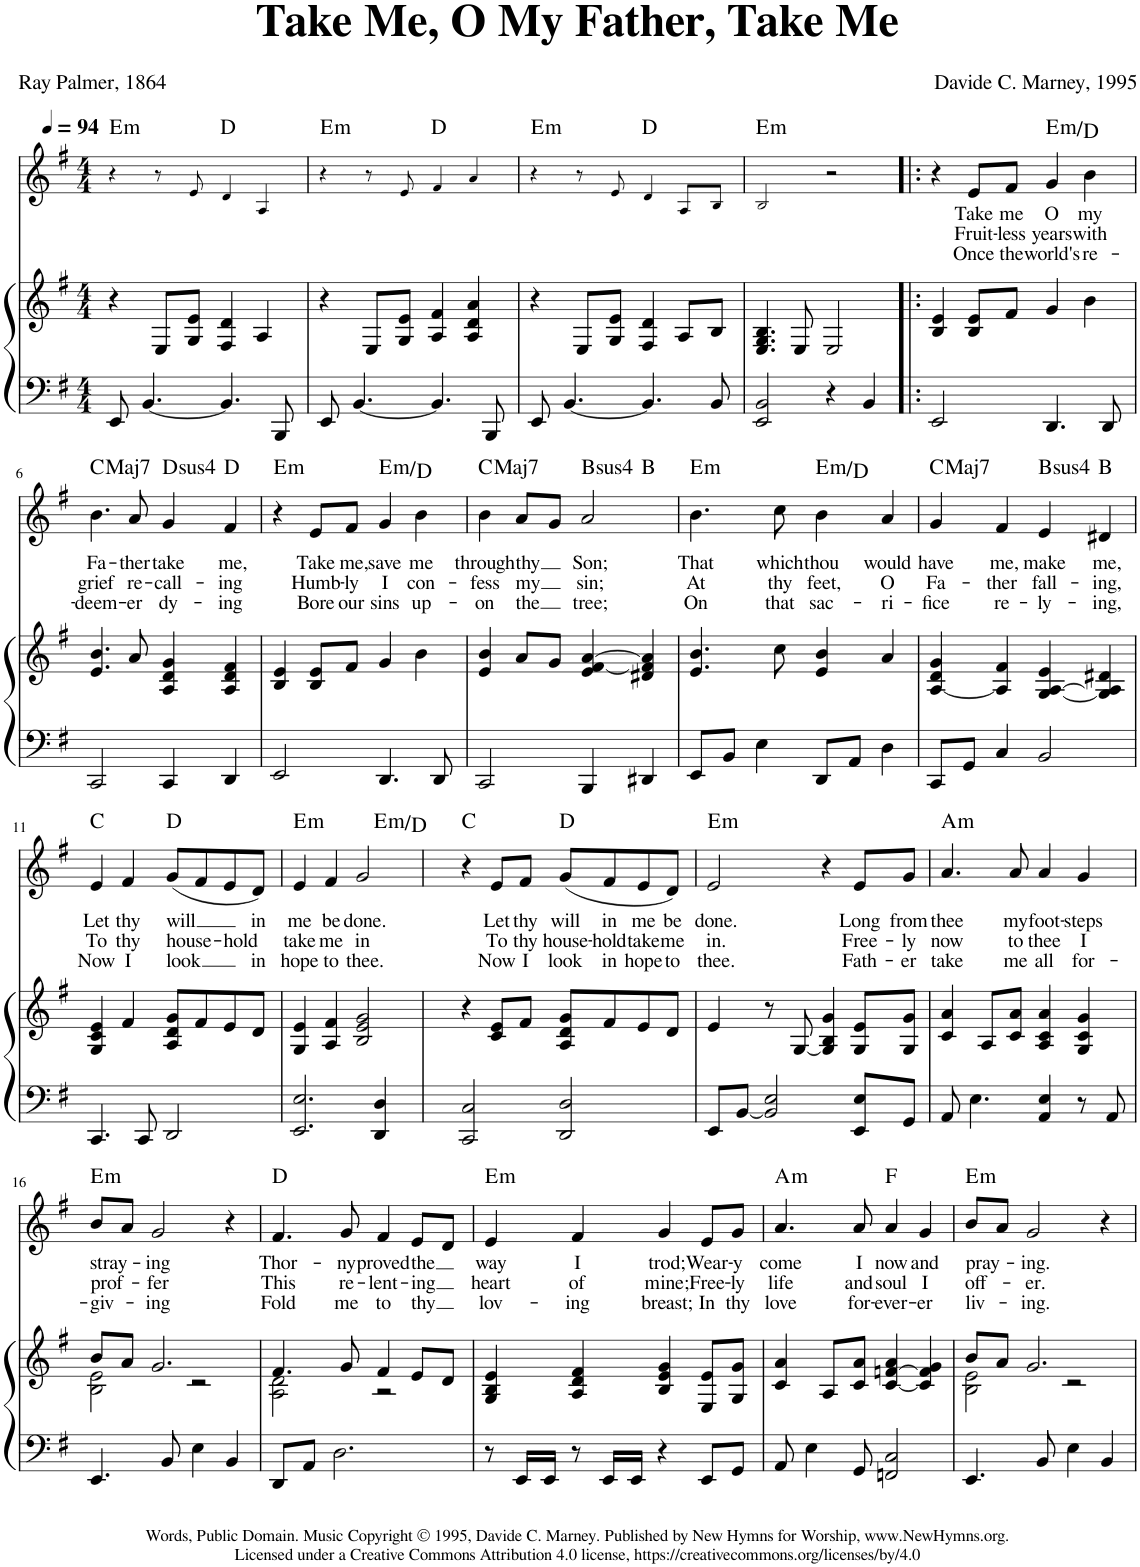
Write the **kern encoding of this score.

**kern	**kern	**kern	**text	**text	**text	**harte
*part2	*part2	*part1	*part1	*part1	*part1	*part1
*staff3	*staff2	*staff1	*staff1	*staff1	*staff1	*
*I"Piano	*	*I"Voice	*	*	*	*
*I'Pno	*	*	*	*	*	*
*clefF4	*clefG2	*clefG2	*	*	*	*
*k[f#]	*k[f#]	*k[f#]	*	*	*	*
*M4/4	*M4/4	*M4/4	*	*	*	*
*MM94	*MM94	*MM94	*	*	*	*
=1	=1	=1	=1	=1	=1	=1
!	!	!	!	!	!	!LO:H:kt=m
8EE/	4r	4r	.	.	.	E:min
[4.BB/	.	.	.	.	.	.
.	8E/L	8r	.	.	.	.
.	8G/ 8e/J	8e!/	.	.	.	.
4.BB/]	4F#/ 4d/	4d!/	.	.	.	D:maj
.	4A/	4A!/	.	.	.	.
8BBB/	.	.	.	.	.	.
=2	=2	=2	=2	=2	=2	=2
!	!	!	!	!	!	!LO:H:kt=m
8EE/	4r	4r	.	.	.	E:min
[4.BB/	.	.	.	.	.	.
.	8E/L	8r	.	.	.	.
.	8G/ 8e/J	8e!/	.	.	.	.
4.BB/]	4A/ 4f#/	4f#!/	.	.	.	D:maj
.	4A/ 4d/ 4a/	4a!/	.	.	.	.
8BBB/	.	.	.	.	.	.
=3	=3	=3	=3	=3	=3	=3
!	!	!	!	!	!	!LO:H:kt=m
8EE/	4r	4r	.	.	.	E:min
[4.BB/	.	.	.	.	.	.
.	8E/L	8r	.	.	.	.
.	8G/ 8e/J	8e!/	.	.	.	.
4.BB/]	4F#/ 4d/	4d!/	.	.	.	D:maj
.	8A/L	8A!/L	.	.	.	.
8BB/	8B/J	8B!/J	.	.	.	.
=4	=4	=4	=4	=4	=4	=4
!	!	!	!	!	!	!LO:H:kt=m
2EE/ 2BB/	4.E/ 4.G/ 4.B/	2B!/	.	.	.	E:min
.	8E/	.	.	.	.	.
4r	2E/	2r	.	.	.	.
4BB/	.	.	.	.	.	.
=5!|:	=5!|:	=5!|:	=5!|:	=5!|:	=5!|:	=5!|:
2EE/	4B/ 4e/	4r	.	.	.	.
!	!	!	!LO:LY:b	!LO:LY:b	!LO:LY:b	!
.	8B/ 8e/L	8e/L	Take	Fruit-	Once	.
!	!	!	!LO:LY:b	!LO:LY:b	!LO:LY:b	!
.	8f#/J	8f#/J	me	-less	the	.
!	!	!	!LO:LY:b	!LO:LY:b	!LO:LY:b	!LO:H:kt=m
4.DD/	4g/	4g/	O	years	world's	E:min/b7
!	!	!	!LO:LY:b	!LO:LY:b	!LO:LY:b	!
.	4b\	4b\	my	with	re-	.
8DD/	.	.	.	.	.	.
!!LO:LB:g=z
=6	=6	=6	=6	=6	=6	=6
!	!	!	!LO:LY:b	!LO:LY:b	!LO:LY:b	!LO:H:kt=Maj7
2CC/	4.e/ 4.b/	4.b\	Fa-	grief	-deem-	C:maj7
!	!	!	!LO:LY:b	!LO:LY:b	!LO:LY:b	!
.	8a/	8a/	-ther	re-	-er	.
!	!	!	!LO:LY:b	!LO:LY:b	!LO:LY:b	!LO:H:kt=4
4CC/	4A/ 4d/ 4g/	4g/	take	-call-	dy-	D:sus4
!	!	!	!LO:LY:b	!LO:LY:b	!LO:LY:b	!
4DD/	4A/ 4d/ 4f#/	4f#/	me,	-ing	-ing	D:maj
=7	=7	=7	=7	=7	=7	=7
!	!	!	!	!	!	!LO:H:kt=m
2EE/	4B/ 4e/	4r	.	.	.	E:min
!	!	!	!LO:LY:b	!LO:LY:b	!LO:LY:b	!
.	8B/ 8e/L	8e/L	Take	Humb-	Bore	.
!	!	!	!LO:LY:b	!LO:LY:b	!LO:LY:b	!
.	8f#/J	8f#/J	me,	-ly	our	.
!	!	!	!LO:LY:b	!LO:LY:b	!LO:LY:b	!LO:H:kt=m
4.DD/	4g/	4g/	save	I	sins	E:min/b7
!	!	!	!LO:LY:b	!LO:LY:b	!LO:LY:b	!
.	4b\	4b\	me	con-	up-	.
8DD/	.	.	.	.	.	.
=8	=8	=8	=8	=8	=8	=8
!	!	!	!LO:LY:b	!LO:LY:b	!LO:LY:b	!LO:H:kt=Maj7
*	*	*^	*	*	*	*
2CC/	4e/ 4b/	4b\	2.ryy	through	-fess	-on	C:maj7
!	!	!	!	!LO:LY:b	!LO:LY:b	!LO:LY:b	!
.	8a/L	8a/L	.	thy	my	the	.
.	8g/J	8g/J	.	.	.	.	.
!	!	!	!	!LO:LY:b	!LO:LY:b	!LO:LY:b	!LO:H:kt=4
4BBB/	4e/ [4f#/ [4a/	2a/	.	Son;	sin;	tree;	B:sus4
4DD#X/	4d#X/ 4f#/] 4a/]	.	4ryy	.	.	.	B:maj
=9	=9	=9	=9	=9	=9	=9	=9
!	!	!	!	!LO:LY:b	!LO:LY:b	!LO:LY:b	!LO:H:kt=m
*	*	*v	*v	*	*	*	*
8EE/L	4.e/ 4.b/	4.b\	That	At	On	E:min
8BB/J	.	.	.	.	.	.
4E\	.	.	.	.	.	.
!	!	!	!LO:LY:b	!LO:LY:b	!LO:LY:b	!
.	8cc\	8cc\	which	thy	that	.
!	!	!	!LO:LY:b	!LO:LY:b	!LO:LY:b	!LO:H:kt=m
8DD/L	4e/ 4b/	4b\	thou	feet,	sac-	E:min/b7
8AA/J	.	.	.	.	.	.
!	!	!	!LO:LY:b	!LO:LY:b	!LO:LY:b	!
4D\	4a/	4a/	would	O	-ri-	.
=10	=10	=10	=10	=10	=10	=10
!	!	!	!LO:LY:b	!LO:LY:b	!LO:LY:b	!LO:H:kt=Maj7
8CC/L	[4A/ 4d/ 4g/	4g/	have	Fa-	-fice	C:maj7
8GG/J	.	.	.	.	.	.
!	!	!	!LO:LY:b	!LO:LY:b	!LO:LY:b	!
4C/	4A/] 4f#/	4f#/	me,	-ther	re-	.
!	!	!	!LO:LY:b	!LO:LY:b	!LO:LY:b	!LO:H:kt=4
2BB/	[4G/ [4A/ 4e/	4e/	make	fall-	-ly-	B:sus4
!	!	!	!LO:LY:b	!LO:LY:b	!LO:LY:b	!
.	4G/] 4A/] 4d#X/	4d#X/	me,	-ing,	-ing,	B:maj
!!LO:LB:g=z
=11	=11	=11	=11	=11	=11	=11
!	!	!	!LO:LY:b	!LO:LY:b	!LO:LY:b	!
4.CC/	4G/ 4c/ 4e/	4e/	Let	To	Now	C:maj
!	!	!	!LO:LY:b	!LO:LY:b	!LO:LY:b	!
.	4f#/	4f#/	thy	thy	I	.
8CC/	.	.	.	.	.	.
!	!	!	!LO:LY:b	!LO:LY:b	!LO:LY:b	!
2DD/	8A/ 8d/ 8g/L	(8g/L	will	house-	look	D:maj
.	8f#/	8f#/	.	.	.	.
!	!	!	!	!LO:LY:b	!	!
.	8e/	8e/	.	-hold	.	.
!	!	!	!LO:LY:b	!	!LO:LY:b	!
.	8d/J	8d/J)	in	.	in	.
=12	=12	=12	=12	=12	=12	=12
!	!	!	!LO:LY:b	!LO:LY:b	!LO:LY:b	!LO:H:kt=m
*	*	*^	*	*	*	*
2.EE/ 2.E/	4G/ 4e/	4e/	2.ryy	me	take	hope	E:min
!	!	!	!	!LO:LY:b	!LO:LY:b	!LO:LY:b	!
.	4A/ 4f#/	4f#/	.	be	me	to	.
!	!	!	!	!LO:LY:b	!LO:LY:b	!LO:LY:b	!
.	2B/ 2e/ 2g/	2g/	.	done.	in	thee.	.
!	!	!	!	!	!	!	!LO:H:kt=m
4DD/ 4D/	.	.	4ryy	.	.	.	E:min/b7
*	*	*v	*v	*	*	*	*
=13	=13	=13	=13	=13	=13	=13
2CC/ 2C/	4r	4r	.	.	.	C:maj
!	!	!	!LO:LY:b	!LO:LY:b	!LO:LY:b	!
.	8c/ 8e/L	8e/L	Let	To	Now	.
!	!	!	!LO:LY:b	!LO:LY:b	!LO:LY:b	!
.	8f#/J	8f#/J	thy	thy	I	.
!	!	!	!LO:LY:b	!LO:LY:b	!LO:LY:b	!
2DD/ 2D/	8A/ 8d/ 8g/L	(8g/L	will	house-	look	D:maj
!	!	!	!LO:LY:b	!LO:LY:b	!LO:LY:b	!
.	8f#/	8f#/	in	-hold	in	.
!	!	!	!LO:LY:b	!LO:LY:b	!LO:LY:b	!
.	8e/	8e/	me	take	hope	.
!	!	!	!LO:LY:b	!LO:LY:b	!LO:LY:b	!
.	8d/J	8d/J)	be	me	to	.
=14	=14	=14	=14	=14	=14	=14
!	!	!	!LO:LY:b	!LO:LY:b	!LO:LY:b	!LO:H:kt=m
8EE/L	4e/	2e/	done.	in.	thee.	E:min
[8BB/J	.	.	.	.	.	.
2BB/] 2E/	8r	.	.	.	.	.
.	[8G/	.	.	.	.	.
.	4G/] 4B/ 4g/	4r	.	.	.	.
!	!	!	!LO:LY:b	!LO:LY:b	!LO:LY:b	!
8EE/ 8E/L	8G/ 8e/L	8e/L	Long	Free-	Fath-	.
!	!	!	!LO:LY:b	!LO:LY:b	!LO:LY:b	!
8GG/J	8G/ 8g/J	8g/J	from	-ly	-er	.
=15	=15	=15	=15	=15	=15	=15
!	!	!	!LO:LY:b	!LO:LY:b	!LO:LY:b	!LO:H:kt=m
8AA/	4c/ 4a/	4.a/	thee	now	take	A:min
4.E\	.	.	.	.	.	.
.	8A/L	.	.	.	.	.
!	!	!	!LO:LY:b	!LO:LY:b	!LO:LY:b	!
.	8c/ 8a/J	8a/	my	to	me	.
!	!	!	!LO:LY:b	!LO:LY:b	!LO:LY:b	!
4AA/ 4E/	4A/ 4c/ 4a/	4a/	foot-	thee	all	.
!	!	!	!LO:LY:b	!LO:LY:b	!LO:LY:b	!
8r	4G/ 4c/ 4g/	4g/	-steps	I	for-	.
8AA/	.	.	.	.	.	.
!!LO:LB:g=z
=16	=16	=16	=16	=16	=16	=16
*	*^	*	*	*	*	*
!	!	!	!	!LO:LY:b	!LO:LY:b	!LO:LY:b	!LO:H:kt=m
4.EE/	8b/L	2B\ 2e\	8b/L	stray-	prof-	-giv-	E:min
.	8a/J	.	8a/J	.	.	.	.
!	!	!	!	!LO:LY:b	!LO:LY:b	!LO:LY:b	!
.	2.g/	.	2g/	-ing	-fer	-ing	.
8BB/	.	.	.	.	.	.	.
4E\	.	2r	.	.	.	.	.
4BB/	.	.	4r	.	.	.	.
=17	=17	=17	=17	=17	=17	=17	=17
!	!	!	!	!LO:LY:b	!LO:LY:b	!LO:LY:b	!
8DD/L	4.f#/	2A\ 2d\	4.f#/	Thor-	This	Fold	D:maj
8AA/J	.	.	.	.	.	.	.
2.D\	.	.	.	.	.	.	.
!	!	!	!	!LO:LY:b	!LO:LY:b	!LO:LY:b	!
.	8g/	.	8g/	-ny	re-	me	.
!	!	!	!	!LO:LY:b	!LO:LY:b	!LO:LY:b	!
.	4f#/	2r	4f#/	proved	-lent-	to	.
!	!	!	!	!LO:LY:b	!LO:LY:b	!LO:LY:b	!
.	8e/L	.	8e/L	the	-ing	thy	.
.	8d/J	.	8d/J	.	.	.	.
*	*v	*v	*	*	*	*	*
=18	=18	=18	=18	=18	=18	=18
!	!	!	!LO:LY:b	!LO:LY:b	!LO:LY:b	!LO:H:kt=m
8r	4G/ 4B/ 4e/	4e/	way	heart	lov-	E:min
16EE/LL	.	.	.	.	.	.
16EE/JJ	.	.	.	.	.	.
!	!	!	!LO:LY:b	!LO:LY:b	!LO:LY:b	!
8r	4A/ 4d/ 4f#/	4f#/	I	of	-ing	.
16EE/LL	.	.	.	.	.	.
16EE/JJ	.	.	.	.	.	.
!	!	!	!LO:LY:b	!LO:LY:b	!LO:LY:b	!
4r	4B/ 4e/ 4g/	4g/	trod;	mine;	breast;	.
!	!	!	!LO:LY:b	!LO:LY:b	!LO:LY:b	!
8EE/L	8E/ 8e/L	8e/L	Wear-	Free-	In	.
!	!	!	!LO:LY:b	!LO:LY:b	!LO:LY:b	!
8GG/J	8G/ 8g/J	8g/J	-y	-ly	thy	.
=19	=19	=19	=19	=19	=19	=19
!	!	!	!LO:LY:b	!LO:LY:b	!LO:LY:b	!LO:H:kt=m
8AA/	4c/ 4a/	4.a/	come	life	love	A:min
4E\	.	.	.	.	.	.
.	8A/L	.	.	.	.	.
!	!	!	!LO:LY:b	!LO:LY:b	!LO:LY:b	!
8GG/	8c/ 8a/J	8a/	I	and	for-	.
!	!	!	!LO:LY:b	!LO:LY:b	!LO:LY:b	!
2FFn/ 2C/	[4c/ [4fn/ 4a/	4a/	now	soul	-ever-	F:maj
!	!	!	!LO:LY:b	!LO:LY:b	!LO:LY:b	!
.	4c/] 4f/] 4g/	4g/	and	I	-er	.
=20	=20	=20	=20	=20	=20	=20
*	*^	*	*	*	*	*
!	!	!	!	!LO:LY:b	!LO:LY:b	!LO:LY:b	!LO:H:kt=m
4.EE/	8b/L	2B\ 2e\	8b/L	pray-	off-	liv-	E:min
.	8a/J	.	8a/J	.	.	.	.
!	!	!	!	!LO:LY:b	!LO:LY:b	!LO:LY:b	!
.	2.g/	.	2g/	-ing.	-er.	-ing.	.
8BB/	.	.	.	.	.	.	.
4E\	.	2r	.	.	.	.	.
4BB/	.	.	4r	.	.	.	.
*	*v	*v	*	*	*	*	*
=	=	=	=	=	=	=
*-	*-	*-	*-	*-	*-	*-
